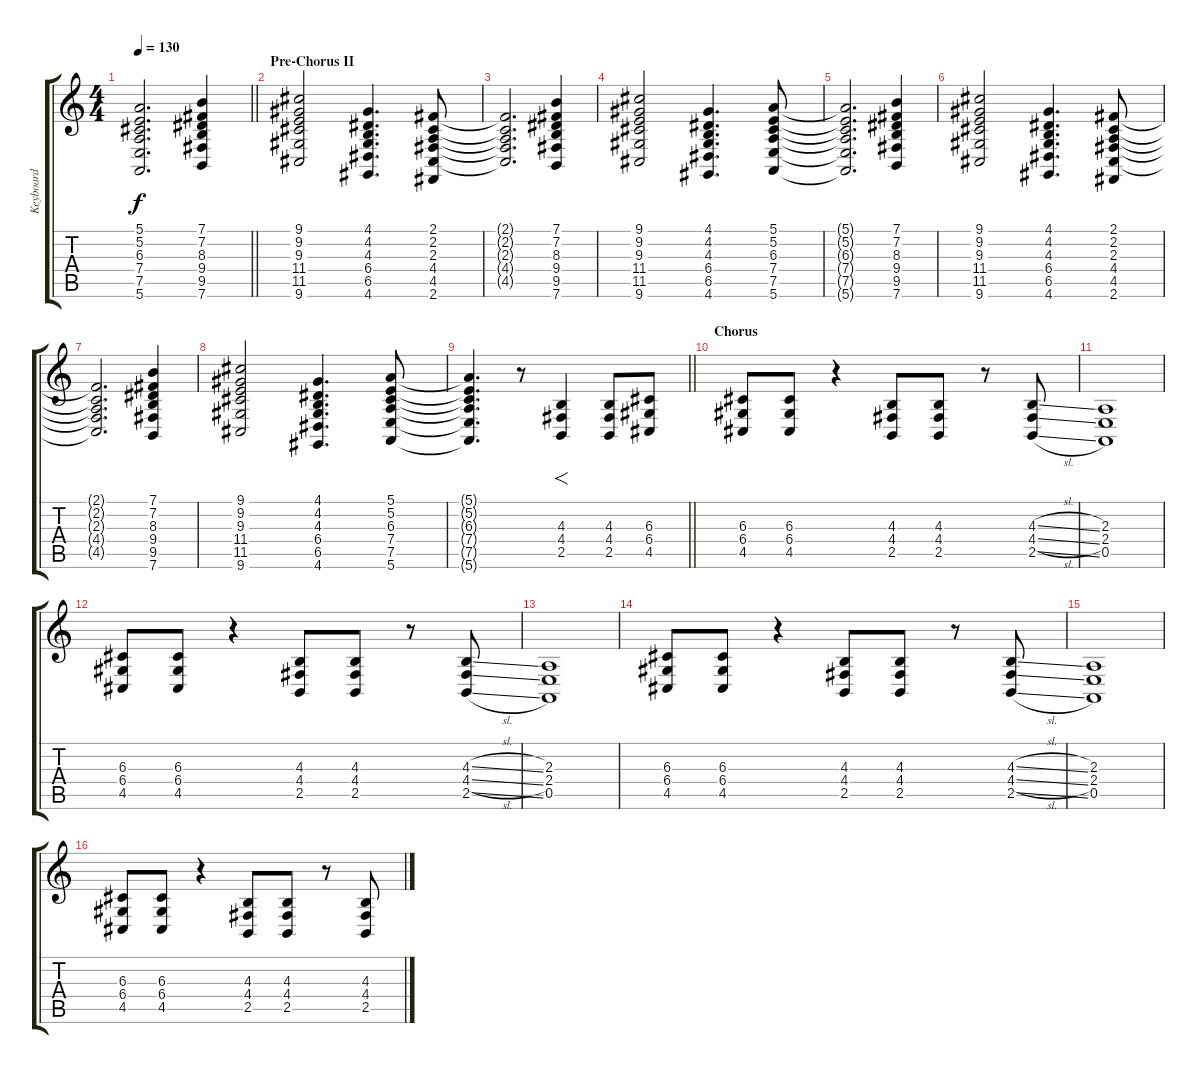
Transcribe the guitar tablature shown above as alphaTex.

\track ("Keyboard" "Keyboard") {instrument acousticgrandpiano}
\staff {score tabs}
\tuning (E4 B3 G3 D3 A2 E2) {hide}
\ts (4 4)
\tempo 130
\clef g2
\barLineRight lightlight
\ks c
(5.1{t} 5.2{t} 6.3{t} 7.4{t} 7.5{t} 5.6{t}).2{d dy f} (7.1 7.2 8.3 9.4 9.5 7.6).4 |
\section ("" "Pre-Chorus II")
(9.1 9.2 9.3 11.4 11.5 9.6).2 (4.1 4.2 4.3 6.4 6.5 4.6).4{d} (2.1 2.2 2.3 4.4 4.5 2.6).8 |
(2.1{t} 2.2{t} 2.3{t} 4.4{t} 4.5{t}).2{d} (7.1 7.2 8.3 9.4 9.5 7.6).4 |
(9.1 9.2 9.3 11.4 11.5 9.6).2 (4.1 4.2 4.3 6.4 6.5 4.6).4{d} (5.1 5.2 6.3 7.4 7.5 5.6).8 |
(5.1{t} 5.2{t} 6.3{t} 7.4{t} 7.5{t} 5.6{t}).2{d} (7.1 7.2 8.3 9.4 9.5 7.6).4 |
(9.1 9.2 9.3 11.4 11.5 9.6).2 (4.1 4.2 4.3 6.4 6.5 4.6).4{d} (2.1 2.2 2.3 4.4 4.5 2.6).8 |
(2.1{t} 2.2{t} 2.3{t} 4.4{t} 4.5{t}).2{d} (7.1 7.2 8.3 9.4 9.5 7.6).4 |
(9.1 9.2 9.3 11.4 11.5 9.6).2 (4.1 4.2 4.3 6.4 6.5 4.6).4{d} (5.1 5.2 6.3 7.4 7.5 5.6).8 |
\barLineRight lightlight
(5.1{t} 5.2{t} 6.3{t} 7.4{t} 7.5{t} 5.6{t}).4{d} r.8 (4.3 4.4 2.5).4{f instrument synthbrass1} (4.3 4.4 2.5).8 (6.3 6.4 4.5).8 |
\section ("" "Chorus")
(6.3 6.4 4.5).8 (6.3 6.4 4.5).8 r.4 (4.3 4.4 2.5).8 (4.3 4.4 2.5).8 r.8 (4.3{sl} 4.4{sl} 2.5{sl}).8 |
(2.3 2.4 0.5).1 |
(6.3 6.4 4.5).8 (6.3 6.4 4.5).8 r.4 (4.3 4.4 2.5).8 (4.3 4.4 2.5).8 r.8 (4.3{sl} 4.4{sl} 2.5{sl}).8 |
(2.3 2.4 0.5).1 |
(6.3 6.4 4.5).8 (6.3 6.4 4.5).8 r.4 (4.3 4.4 2.5).8 (4.3 4.4 2.5).8 r.8 (4.3{sl} 4.4{sl} 2.5{sl}).8 |
(2.3 2.4 0.5).1 |
(6.3 6.4 4.5).8 (6.3 6.4 4.5).8 r.4 (4.3 4.4 2.5).8 (4.3 4.4 2.5).8 r.8 (4.3{sl} 4.4{sl} 2.5{sl}).8
